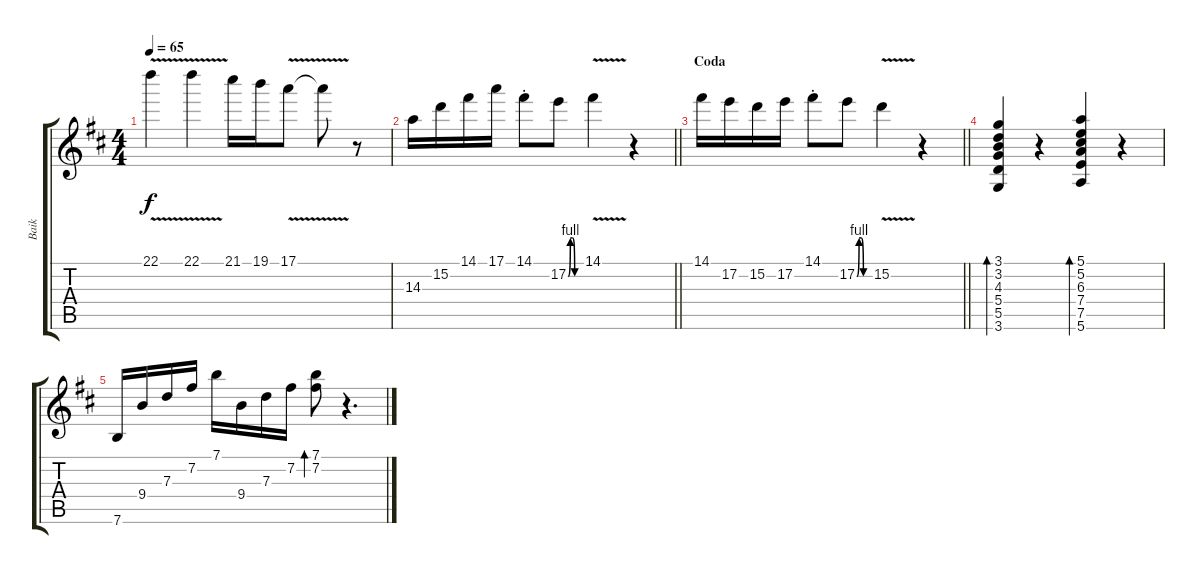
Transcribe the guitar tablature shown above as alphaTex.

\track ("Baik" "Baik") {instrument distortionguitar}
\staff {score tabs}
\tuning (E4 B3 G3 D3 A2 E2) {hide}
\ts (4 4)
\tempo 65
\clef g2
\ks d
22.1{v}.4{dy f} 22.1{v}.4 21.1.16 19.1.16 17.1{v}.8 17.1{v t}.8 r.8 |
\barLineRight lightlight
14.3.16 15.2.16 14.1.16 17.1.16 14.1{st}.8 17.2{be (custom 0 0 10 4 20 4 30 0 60 0)}.8 14.1{v}.4 r.4 |
\section ("" "Coda")
\barLineRight lightlight
14.1.16 17.2.16 15.2.16 17.2.16 14.1{st}.8 17.2{be (custom 0 0 10 4 20 4 30 0 60 0)}.8 15.2{v}.4 r.4 |
(3.1 3.2 4.3 5.4 5.5 3.6).4{bd 240 instrument acousticguitarsteel} r.4 (5.1 5.2 6.3 7.4 7.5 5.6).4{bd 240} r.4 |
7.6.16 9.4.16 7.3.16 7.2.16 7.1.16 9.4.16 7.3.16 7.2.16 (7.1 7.2).8{bd 30} r.4{d}
